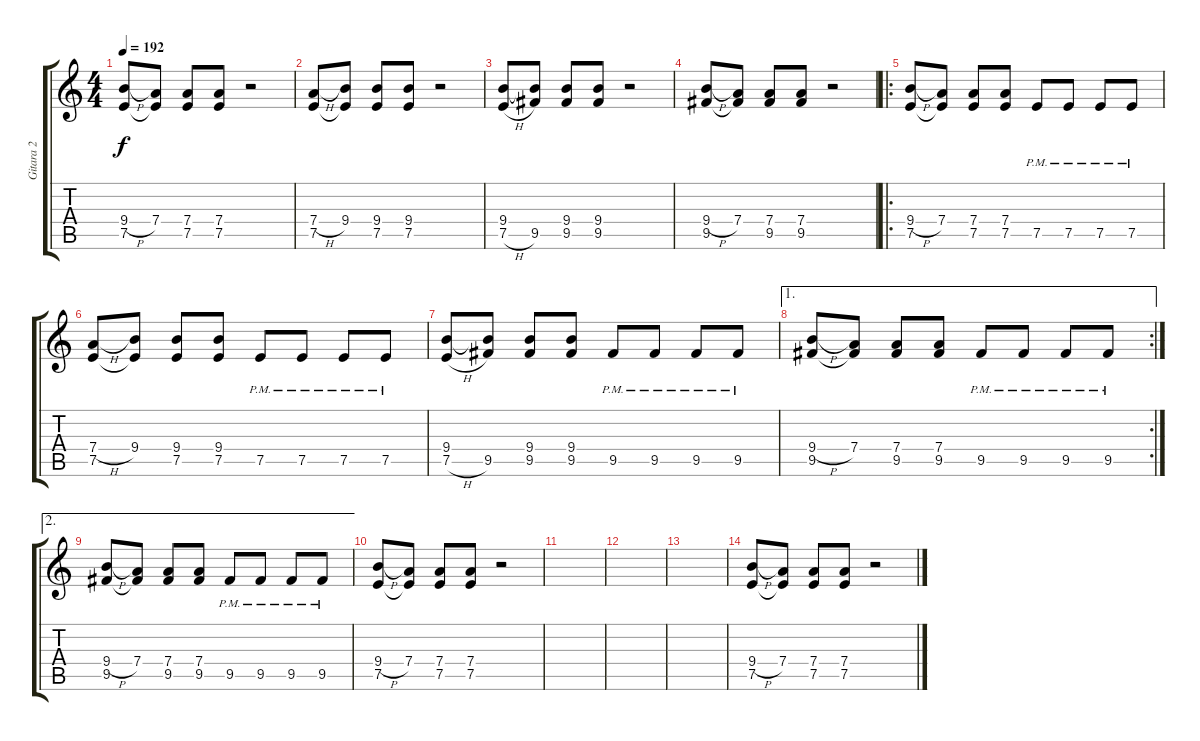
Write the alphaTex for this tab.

\track ("Gitara 2" "Gitara 2") {instrument distortionguitar}
\staff {score tabs}
\tuning (E4 B3 G3 D3 A2 E2) {hide}
\ts (4 4)
\tempo 192
\clef g2
\ks c
(9.4{h} 7.5).8{dy f instrument distortionguitar} (7.4 7.5{t}).8 (7.4 7.5).8 (7.4 7.5).8 r.2 |
(7.4{h} 7.5).8 (9.4 7.5{t}).8 (9.4 7.5).8 (9.4 7.5).8 r.2 |
(9.4 7.5{h}).8 (9.4{t} 9.5).8 (9.4 9.5).8 (9.4 9.5).8 r.2 |
(9.4{h} 9.5).8 (7.4 9.5{t}).8 (7.4 9.5).8 (7.4 9.5).8 r.2 |
\ro
(9.4{h} 7.5).8 (7.4 7.5{t}).8 (7.4 7.5).8 (7.4 7.5).8 7.5{pm}.8 7.5{pm}.8 7.5{pm}.8 7.5{pm}.8 |
(7.4{h} 7.5).8 (9.4 7.5{t}).8 (9.4 7.5).8 (9.4 7.5).8 7.5{pm}.8 7.5{pm}.8 7.5{pm}.8 7.5{pm}.8 |
(9.4 7.5{h}).8 (9.4{t} 9.5).8 (9.4 9.5).8 (9.4 9.5).8 9.5{pm}.8 9.5{pm}.8 9.5{pm}.8 9.5{pm}.8 |
\ae 1
\rc 2
(9.4{h} 9.5).8 (7.4 9.5{t}).8 (7.4 9.5).8 (7.4 9.5).8 9.5{pm}.8 9.5{pm}.8 9.5{pm}.8 9.5{pm}.8 |
\ae 2
(9.4{h} 9.5).8 (7.4 9.5{t}).8 (7.4 9.5).8 (7.4 9.5).8 9.5{pm}.8 9.5{pm}.8 9.5{pm}.8 9.5{pm}.8 |
(9.4{h} 7.5).8 (7.4 7.5{t}).8 (7.4 7.5).8 (7.4 7.5).8 r.2 |
|
|
|
(9.4{h} 7.5).8 (7.4 7.5{t}).8 (7.4 7.5).8 (7.4 7.5).8 r.2
